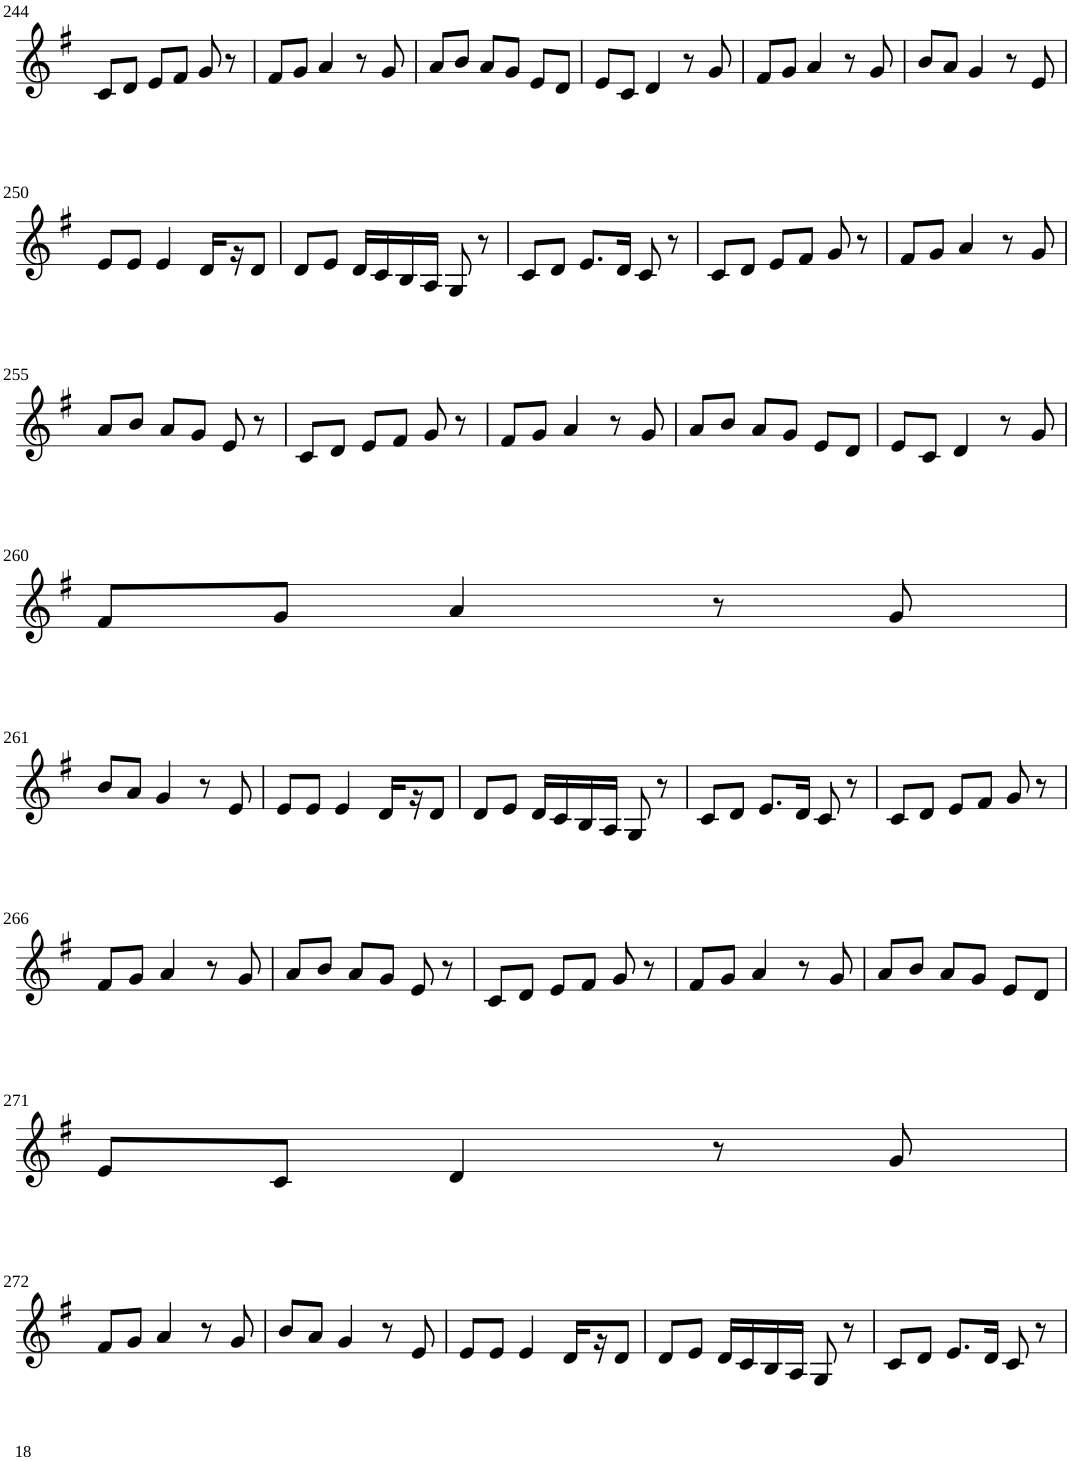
**kern
*part1
*staff1
*I"Violin
!!LO:PB:g=z
*clefG2
*k[f#]
*G:
*M3/4
=244
8c/L
8d/J
8e/L
8f#/J
8g/
8r
=245
8f#/L
8g/J
4a/
8r
8g/
=246
8a/L
8b/J
8a/L
8g/J
8e/L
8d/J
=247
8e/L
8c/J
4d/
8r
8g/
=248
8f#/L
8g/J
4a/
8r
8g/
=249
8b/L
8a/J
4g/
8r
8e/
!!LO:LB:g=z
=250
8e/L
8e/J
4e/
16d/LL
16r
8d/J
=251
8d/L
8e/J
16d/LL
16c/
16B/
16A/JJ
8G/
8r
=252
8c/L
8d/J
8.e/L
16d/Jk
8c/
8r
=253
8c/L
8d/J
8e/L
8f#/J
8g/
8r
=254
8f#/L
8g/J
4a/
8r
8g/
!!LO:LB:g=z
=255
8a/L
8b/J
8a/L
8g/J
8e/
8r
=256
8c/L
8d/J
8e/L
8f#/J
8g/
8r
=257
8f#/L
8g/J
4a/
8r
8g/
=258
8a/L
8b/J
8a/L
8g/J
8e/L
8d/J
=259
8e/L
8c/J
4d/
8r
8g/
!!LO:LB:g=z
=260
8f#/L
8g/J
4a/
8r
8g/
!!LO:LB:g=z
=261
8b/L
8a/J
4g/
8r
8e/
=262
8e/L
8e/J
4e/
16d/LL
16r
8d/J
=263
8d/L
8e/J
16d/LL
16c/
16B/
16A/JJ
8G/
8r
=264
8c/L
8d/J
8.e/L
16d/Jk
8c/
8r
=265
8c/L
8d/J
8e/L
8f#/J
8g/
8r
!!LO:LB:g=z
=266
8f#/L
8g/J
4a/
8r
8g/
=267
8a/L
8b/J
8a/L
8g/J
8e/
8r
=268
8c/L
8d/J
8e/L
8f#/J
8g/
8r
=269
8f#/L
8g/J
4a/
8r
8g/
=270
8a/L
8b/J
8a/L
8g/J
8e/L
8d/J
!!LO:LB:g=z
=271
8e/L
8c/J
4d/
8r
8g/
!!LO:LB:g=z
=272
8f#/L
8g/J
4a/
8r
8g/
=273
8b/L
8a/J
4g/
8r
8e/
=274
8e/L
8e/J
4e/
16d/LL
16r
8d/J
=275
8d/L
8e/J
16d/LL
16c/
16B/
16A/JJ
8G/
8r
=276
8c/L
8d/J
8.e/L
16d/Jk
8c/
8r
=
*-
